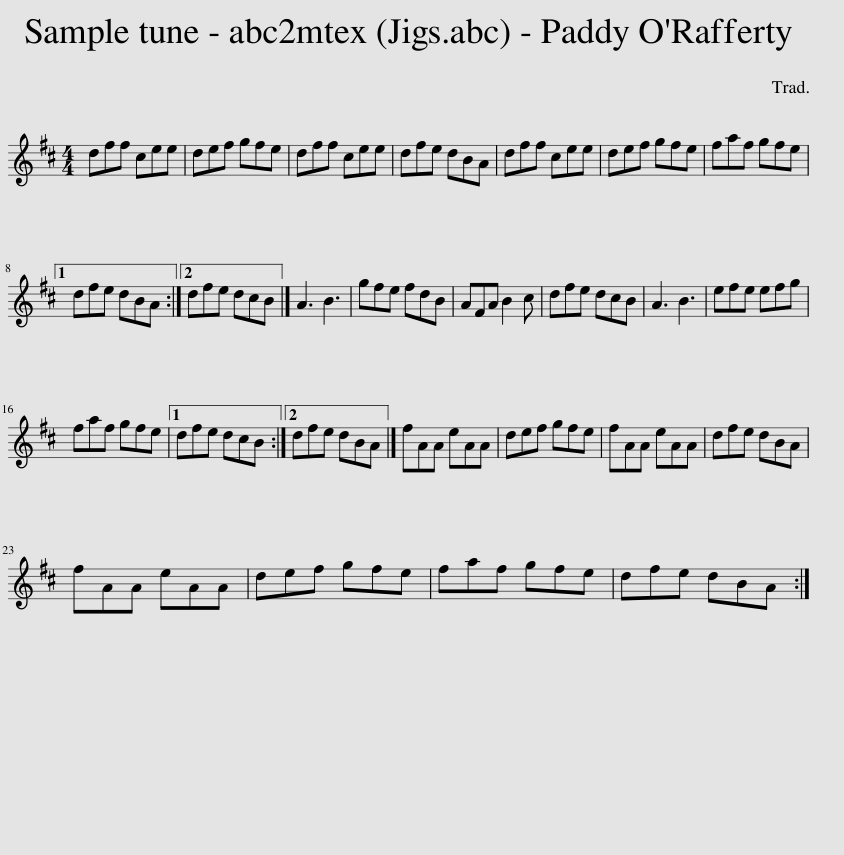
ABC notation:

X:1
L:1/8
M:4/4
I:linebreak $
K:D
V:1 treble
V:1
 dff cee | def gfe | dff cee | dfe dBA | dff cee | %5
 def gfe | faf gfe |1$ dfe dBA :|2 dfe dcB |] A3 B3 | %10
 gfe fdB | AFA B2 c | dfe dcB | A3 B3 | efe efg |$ %15
 faf gfe |1 dfe dcB :|2 dfe dBA |] fAA eAA | def gfe | %20
 fAA eAA | dfe dBA |$ fAA eAA | def gfe | faf gfe | %25
 dfe dBA :| %26
